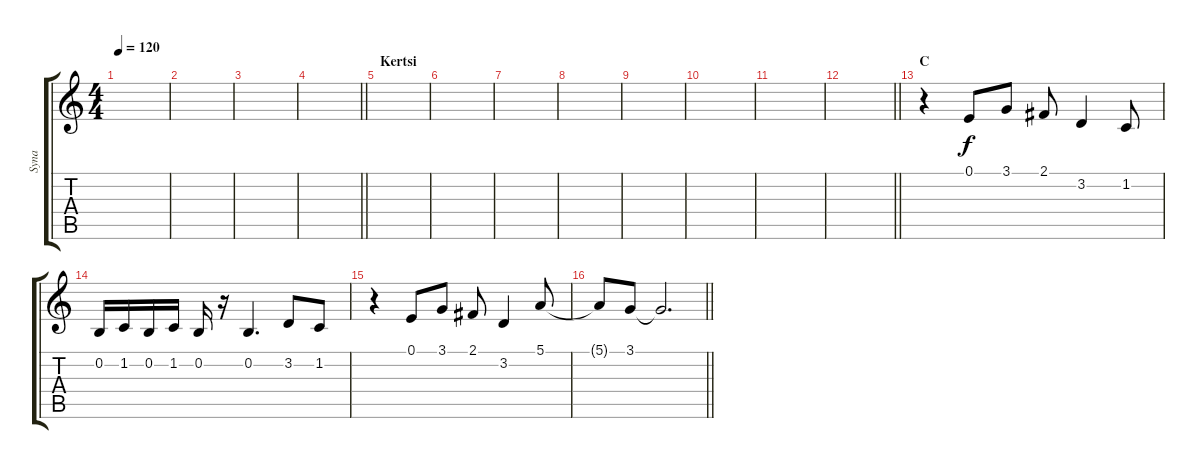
\track ("Syna" "Syna") {instrument stringensemble1}
\staff {score tabs}
\tuning (E4 B3 G3 D3 A2 E2) {hide}
\ts (4 4)
\tempo 120
\clef g2
\ks c
|
|
|
\barLineRight lightlight
|
\section ("" "Kertsi")
|
|
|
|
|
|
|
\barLineRight lightlight
|
\section ("" "C")
r.4 0.1.8 3.1.8 2.1.8 3.2.4 1.2.8 |
0.2.16 1.2.16 0.2.16 1.2.16 0.2.16 r.16 0.2.4{d} 3.2.8 1.2.8 |
r.4 0.1.8 3.1.8 2.1.8 3.2.4 5.1.8 |
\barLineRight lightlight
5.1{t}.8 3.1.8 3.1{t}.2{d}
